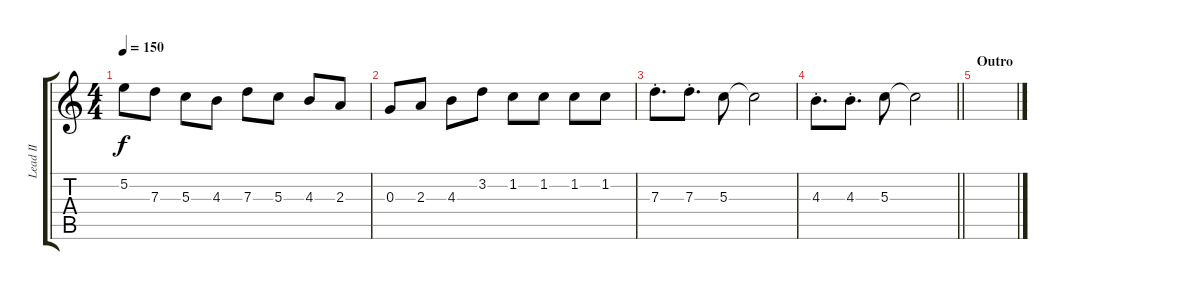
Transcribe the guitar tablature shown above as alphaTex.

\track ("Lead II" "Lead II") {instrument overdrivenguitar}
\staff {score tabs}
\tuning (E4 B3 G3 D3 A2 E2) {hide}
\ts (4 4)
\tempo 150
\clef g2
\ks c
5.2.8{dy f} 7.3.8 5.3.8 4.3.8 7.3.8 5.3.8 4.3.8 2.3.8 |
0.3.8 2.3.8 4.3.8 3.2.8 1.2.8 1.2.8 1.2.8 1.2.8 |
7.3{st}.8{d} 7.3{st}.8{d} 5.3.8 5.3{t}.2 |
\barLineRight lightlight
4.3{st}.8{d} 4.3{st}.8{d} 5.3.8 5.3{t}.2 |
\section ("" "Outro")
